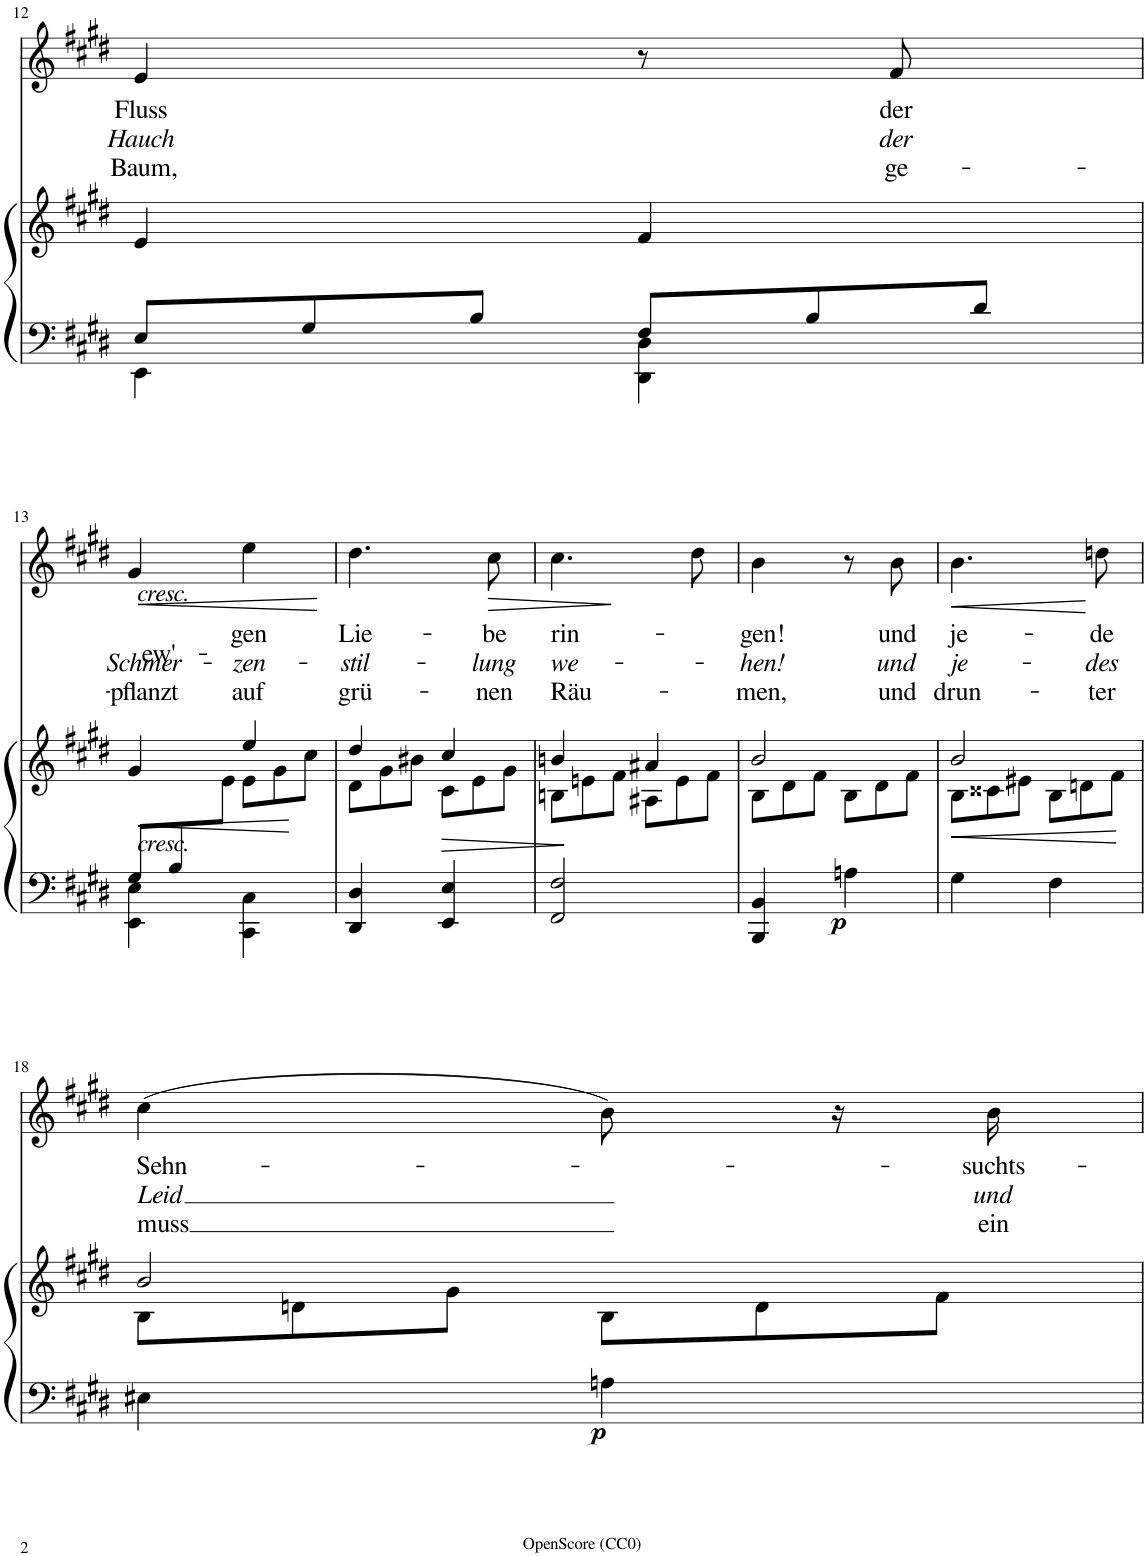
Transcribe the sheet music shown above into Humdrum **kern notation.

**kern	**kern	**dynam	**kern	**text	**text	**text	**dynam
*part2	*part2	*part2	*part1	*part1	*part1	*part1	*part1
*staff3	*staff2	*staff2/3	*staff1	*staff1	*staff1	*staff1	*staff1
*I"Pianoforte.	*	*	*I"Voice	*	*	*	*
*I'Pno	*	*	*	*	*	*	*
!!LO:PB:g=z
*clefF4	*clefG2	*	*clefG2	*	*	*	*
*k[f#c#g#d#]	*k[f#c#g#d#]	*	*k[f#c#g#d#]	*	*	*	*
*M2/4	*M2/4	*	*M2/4	*	*	*	*
*Xtuplet	*	*	*	*	*	*	*
=12	=12	=12	=12	=12	=12	=12	=12
*^	*	*	*	*	*	*	*
!	!	!	!	!	!LO:LY:b	!LO:LY:b	!LO:LY:b	!
12E/L	4EE\	4e/	.	4e/	Fluss	Hauch	Baum,	.
12G#/	.	.	.	.	.	.	.	.
12B/J	.	.	.	.	.	.	.	.
12F#/L	4DD#\ 4D#\	4f#/	.	8r	.	.	.	.
12B/	.	.	.	.	.	.	.	.
!	!	!	!	!	!LO:LY:b	!LO:LY:b	!LO:LY:b	!
.	.	.	.	8f#/	der	der	ge-	.
12d#/J	.	.	.	.	.	.	.	.
!!LO:LB:g=z
=13	=13	=13	=13	=13	=13	=13	=13	=13
!	!	!	!	!LO:TX:b:i:t=cresc.	!	!	!	!
!	!	!LO:TX:b:i:t=cresc.	!	!	!	!	!	!
!	!	!	!LO:HP:b	!	!LO:LY:b	!LO:LY:b	!LO:LY:b	!LO:HP:b
*	*	*^	*	*	*	*	*	*
12G#/L	4EE\ 4E\	4g#/	6ryy	<	4g#/	ew'-	Schmer-	pflanzt	<
12B/	.	.	.	.	.	.	.	.	.
3ryy	.	.	12e\J	.	.	.	.	.	.
*	*	*	*Xtuplet	*	*	*	*	*	*
!	!	!	!	!	!	!LO:LY:b	!LO:LY:b	!LO:LY:b	!
.	4CC#\ 4C#\	4ee/	12e\L	.	4ee\	-gen	-zen-	auf	.
.	.	.	12g#\	.	.	.	.	.	.
.	.	.	12cc#\J	.	.	.	.	.	.
*v	*v	*	*	*	*	*	*	*	*
*	*v	*v	*	*	*	*	*	*
.	.	[	.	.	.	.	.
=14	=14	=14	=14	=14	=14	=14	=14
*	*^	*	*	*	*	*	*
!	!	!	!	!	!LO:LY:b	!LO:LY:b	!LO:LY:b	!
4DD#/ 4D#/	4dd#/	12d#\L	.	4.dd#\	Lie-	-stil-	grü-	.
.	.	12g#\	.	.	.	.	.	.
.	.	12b#X\J	.	.	.	.	.	.
!	!	!	!LO:HP:b	!	!	!	!	!
4EE/ 4E/	4cc#/	12c#\L	>	.	.	.	.	.
.	.	12e\	.	.	.	.	.	.
!	!	!	!	!	!LO:LY:b	!LO:LY:b	!LO:LY:b	!LO:HP:n=1:b
.	.	.	.	8cc#\	-be	-lung	-nen	[ >
.	.	12g#\J	.	.	.	.	.	.
=15	=15	=15	=15	=15	=15	=15	=15	=15
!	!	!	!	!	!LO:LY:b	!LO:LY:b	!LO:LY:b	!
2FF#/ 2F#/	4bn/	12Bn\L	.	4.cc#\	rin-	we-	Räu-	.
.	.	12en\	]	.	.	.	.	.
.	.	12f#\J	.	.	.	.	.	.
.	4a#X/	12A#X\L	.	.	.	.	.	.
.	.	12e\	.	.	.	.	.	.
.	.	.	.	8dd#\	.	.	.	]
.	.	12f#\J	.	.	.	.	.	.
=16	=16	=16	=16	=16	=16	=16	=16	=16
!	!	!	!	!	!LO:LY:b	!LO:LY:b	!LO:LY:b	!
4BBB/ 4BB/	2b/	12B\L	.	4b\	-gen!	-hen!	-men,	.
.	.	12d#\	.	.	.	.	.	.
.	.	12f#\J	.	.	.	.	.	.
!	!	!	!LO:DY:b=2	!	!	!	!	!
4An\	.	12B\L	p	8r	.	.	.	.
.	.	12d#\	.	.	.	.	.	.
!	!	!	!	!	!LO:LY:b	!LO:LY:b	!LO:LY:b	!
.	.	.	.	8b\	und	und	und	.
.	.	12f#\J	.	.	.	.	.	.
=17	=17	=17	=17	=17	=17	=17	=17	=17
!	!	!	!LO:HP:b	!	!LO:LY:b	!LO:LY:b	!LO:LY:b	!LO:HP:b
4G#\	2b/	12B\L	<	4.b\	je-	je-	drun-	<
.	.	12c##X\	.	.	.	.	.	.
.	.	12e#X\J	.	.	.	.	.	.
4F#\	.	12B\L	.	.	.	.	.	.
.	.	12dn\	.	.	.	.	.	.
!	!	!	!	!	!LO:LY:b	!LO:LY:b	!LO:LY:b	!
.	.	.	.	8ddn\	-de	-des	-ter	[
.	.	12f#\J	.	.	.	.	.	.
*	*v	*v	*	*	*	*	*	*
.	.	[	.	.	.	.	.
!!LO:LB:g=z
=18	=18	=18	=18	=18	=18	=18	=18
*	*^	*	*	*	*	*	*
!	!	!	!	!	!LO:LY:b	!LO:LY:b	!LO:LY:b	!
4E#X\	2b/	12B\L	.	(4cc#\	Sehn-	Leid	muss	.
.	.	12dn\	.	.	.	.	.	.
.	.	12g#\J	.	.	.	.	.	.
!	!	!	!LO:DY:b=2	!	!	!	!	!
4An\	.	12B\L	p	8b\)	.	.	.	.
.	.	12d\	.	.	.	.	.	.
.	.	.	.	16r	.	.	.	.
.	.	12f#\J	.	.	.	.	.	.
!	!	!	!	!	!LO:LY:b	!LO:LY:b	!LO:LY:b	!
.	.	.	.	16b\	-suchts-	und	ein	.
*	*v	*v	*	*	*	*	*	*
=	=	=	=	=	=	=	=
*-	*-	*-	*-	*-	*-	*-	*-
